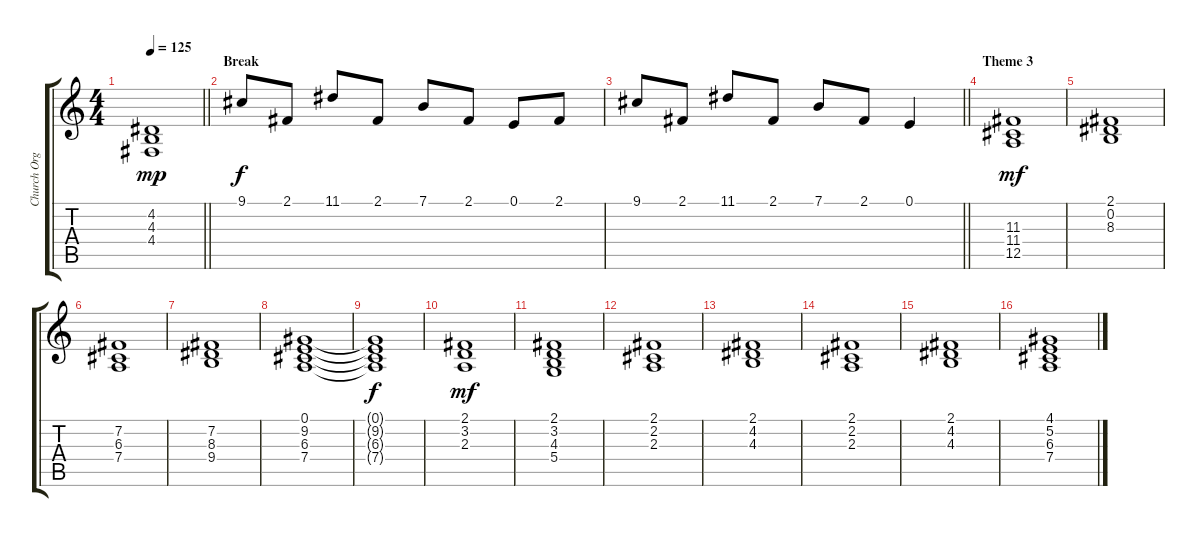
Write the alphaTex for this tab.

\track ("Church Organ" "Church Org") {instrument churchorgan}
\staff {score tabs}
\tuning (E4 B3 G3 D3 A2 E2) {hide}
\ts (4 4)
\tempo 125
\clef g2
\barLineRight lightlight
\ks c
(4.2 4.3 4.4).1{dy mp} |
\section ("" "Break")
9.1.8{dy f} 2.1.8 11.1.8 2.1.8 7.1.8 2.1.8 0.1.8 2.1.8 |
\barLineRight lightlight
9.1.8 2.1.8 11.1.8 2.1.8 7.1.8 2.1.8 0.1.4 |
\section ("" "Theme 3")
(11.3 11.4 12.5).1{dy mf} |
(2.1 0.2 8.3).1 |
(7.2 6.3 7.4).1 |
(7.2 8.3 9.4).1 |
(0.1 9.2 6.3 7.4).1 |
(0.1{t} 9.2{t} 6.3{t} 7.4{t}).1{dy f} |
(2.1 3.2 2.3).1{dy mf} |
(2.1 3.2 4.3 5.4).1 |
(2.1 2.2 2.3).1 |
(2.1 4.2 4.3).1 |
(2.1 2.2 2.3).1 |
(2.1 4.2 4.3).1 |
(4.1 5.2 6.3 7.4).1
